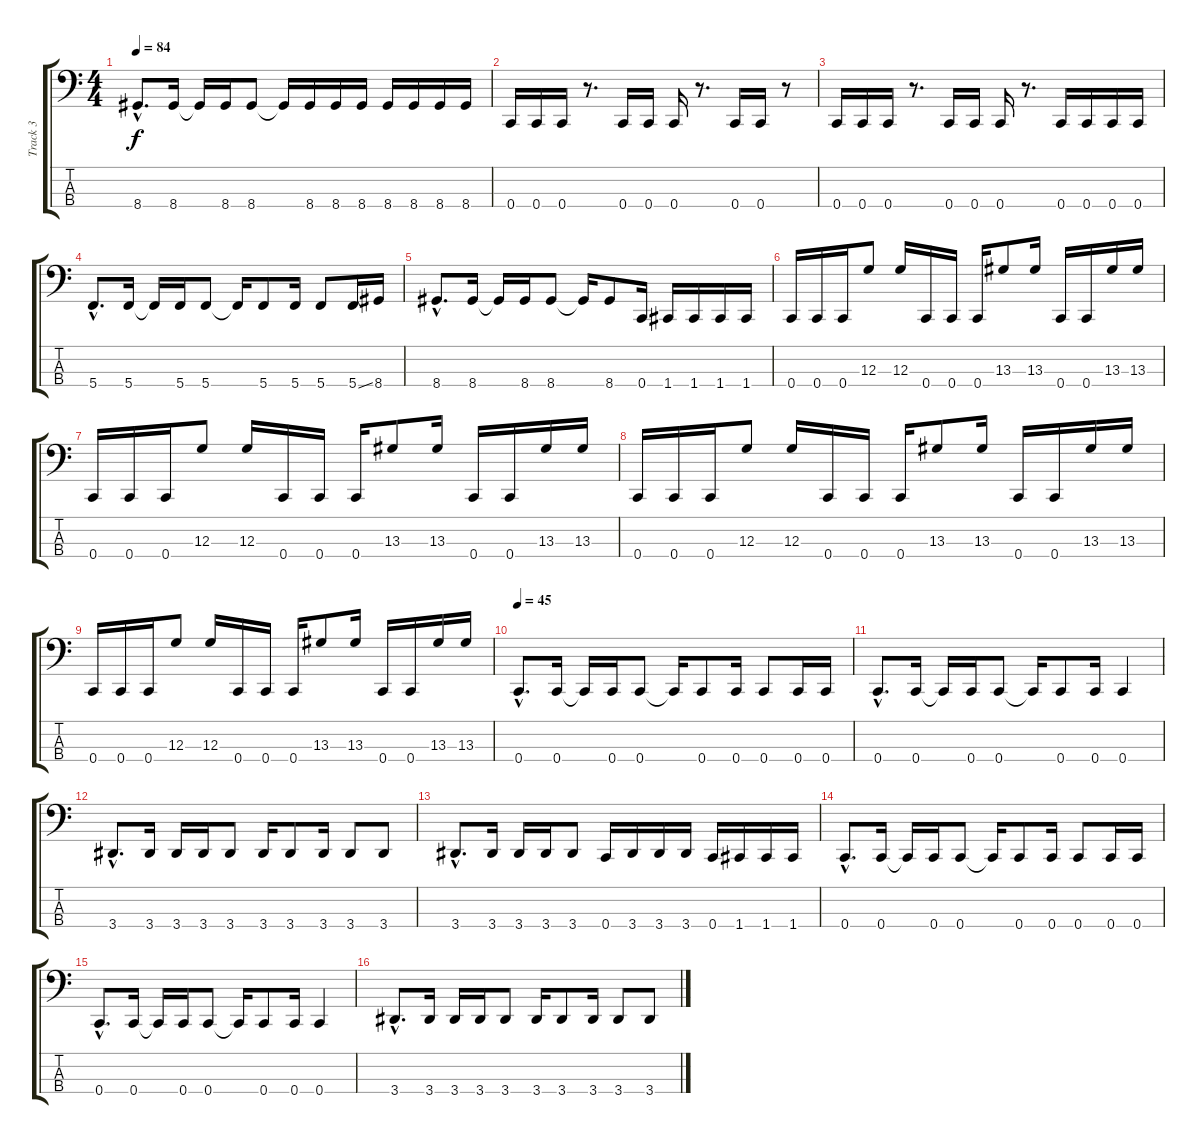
\track ("Track 3" "Track 3") {instrument acousticbass}
\staff {score tabs}
\tuning (F2 C2 G1 C1) {hide}
\ts (4 4)
\tempo 84
\clef f4
\ks c
8.4{hac}.8{d dy f} 8.4.16 8.4{t}.16 8.4.16 8.4.8 8.4{t}.16 8.4.16 8.4.16 8.4.16 8.4.16 8.4.16 8.4.16 8.4.16 |
0.4.16 0.4.16 0.4.16 r.8{d} 0.4.16 0.4.16 0.4.16 r.8{d} 0.4.16 0.4.16 r.8 |
0.4.16 0.4.16 0.4.16 r.8{d} 0.4.16 0.4.16 0.4.16 r.8{d} 0.4.16 0.4.16 0.4.16 0.4.16 |
5.4{hac}.8{d} 5.4.16 5.4{t}.16 5.4.16 5.4.8 5.4{t}.16 5.4.8 5.4.16 5.4.8 5.4{ss}.16 8.4.16 |
8.4{hac}.8{d} 8.4.16 8.4{t}.16 8.4.16 8.4.8 8.4{t}.16 8.4.8 0.4.16 1.4.16 1.4.16 1.4.16 1.4.16 |
0.4.16 0.4.16 0.4.16 12.3.8 12.3.16 0.4.16 0.4.16 0.4.16 13.3.8 13.3.16 0.4.16 0.4.16 13.3.16 13.3.16 |
0.4.16 0.4.16 0.4.16 12.3.8 12.3.16 0.4.16 0.4.16 0.4.16 13.3.8 13.3.16 0.4.16 0.4.16 13.3.16 13.3.16 |
0.4.16 0.4.16 0.4.16 12.3.8 12.3.16 0.4.16 0.4.16 0.4.16 13.3.8 13.3.16 0.4.16 0.4.16 13.3.16 13.3.16 |
0.4.16 0.4.16 0.4.16 12.3.8 12.3.16 0.4.16 0.4.16 0.4.16 13.3.8 13.3.16 0.4.16 0.4.16 13.3.16 13.3.16 |
\tempo 45
0.4{hac}.8{d} 0.4.16 0.4{t}.16 0.4.16 0.4.8 0.4{t}.16 0.4.8 0.4.16 0.4.8 0.4.16 0.4.16 |
0.4{hac}.8{d} 0.4.16 0.4{t}.16 0.4.16 0.4.8 0.4{t}.16 0.4.8 0.4.16 0.4.4 |
3.4{hac}.8{d} 3.4.16 3.4.16 3.4.16 3.4.8 3.4.16 3.4.8 3.4.16 3.4.8 3.4.8 |
3.4{hac}.8{d} 3.4.16 3.4.16 3.4.16 3.4.8 0.4.16 3.4.16 3.4.16 3.4.16 0.4.16 1.4.16 1.4.16 1.4.16 |
0.4{hac}.8{d} 0.4.16 0.4{t}.16 0.4.16 0.4.8 0.4{t}.16 0.4.8 0.4.16 0.4.8 0.4.16 0.4.16 |
0.4{hac}.8{d} 0.4.16 0.4{t}.16 0.4.16 0.4.8 0.4{t}.16 0.4.8 0.4.16 0.4.4 |
3.4{hac}.8{d} 3.4.16 3.4.16 3.4.16 3.4.8 3.4.16 3.4.8 3.4.16 3.4.8 3.4.8
